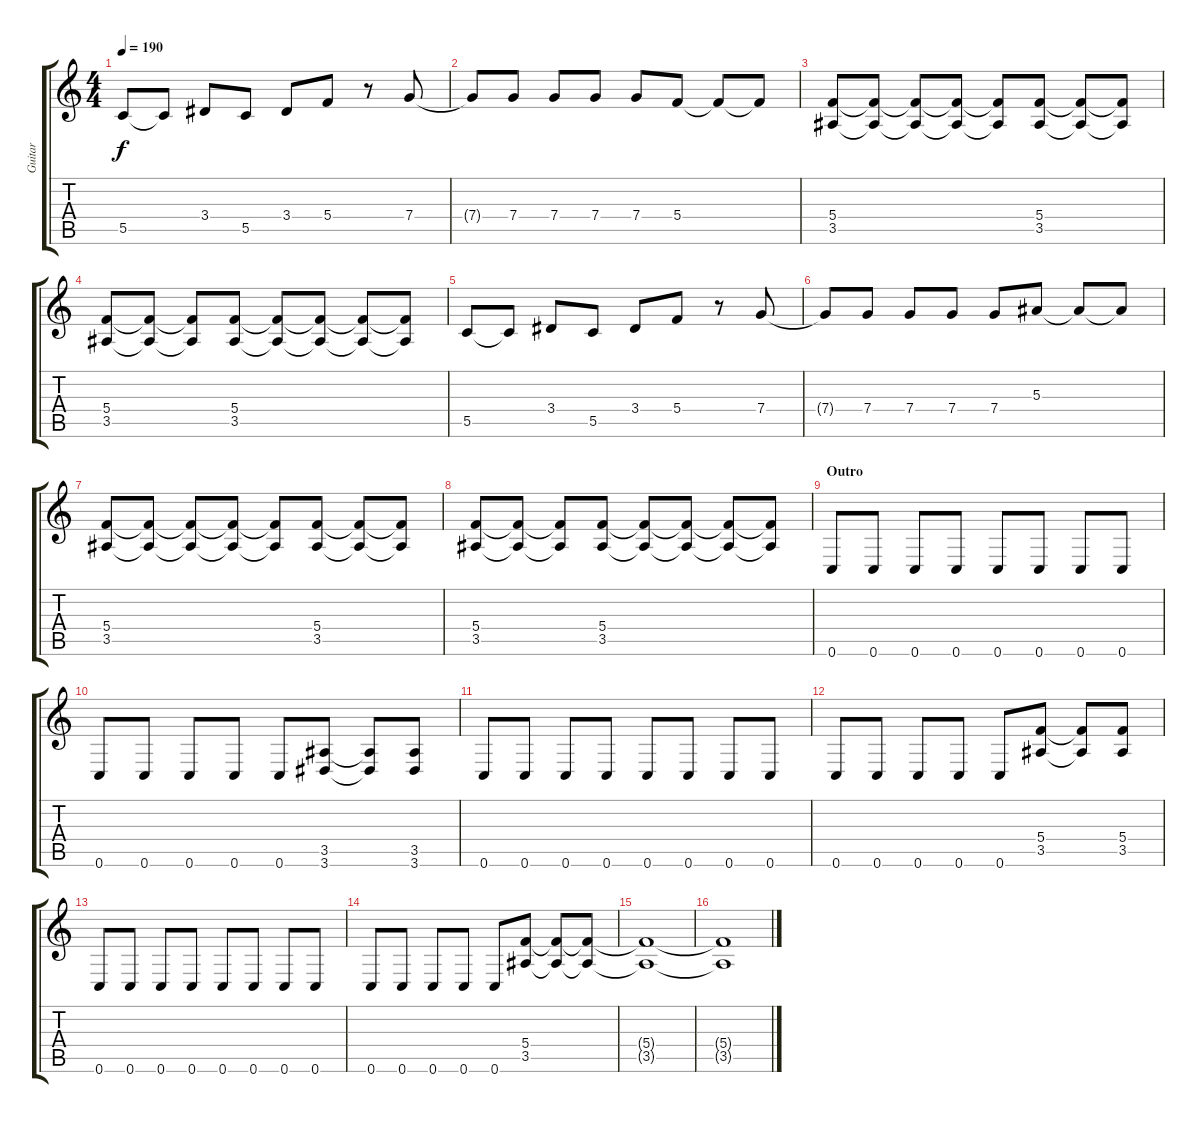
\track ("Guitar" "Guitar") {instrument overdrivenguitar}
\staff {score tabs}
\tuning (D4 A3 F3 C3 G2 C2) {hide}
\ts (4 4)
\tempo 190
\clef g2
\ks c
5.5.8{dy f} 5.5{t}.8 3.4.8 5.5.8 3.4.8 5.4.8 r.8 7.4.8 |
7.4{t}.8 7.4.8 7.4.8 7.4.8 7.4.8 5.4.8 5.4{t}.8 5.4{t}.8 |
(5.4 3.5).8 (5.4{t} 3.5{t}).8 (5.4{t} 3.5{t}).8 (5.4{t} 3.5{t}).8 (5.4{t} 3.5{t}).8 (5.4 3.5).8 (5.4{t} 3.5{t}).8 (5.4{t} 3.5{t}).8 |
(5.4 3.5).8 (5.4{t} 3.5{t}).8 (5.4{t} 3.5{t}).8 (5.4 3.5).8 (5.4{t} 3.5{t}).8 (5.4{t} 3.5{t}).8 (5.4{t} 3.5{t}).8 (5.4{t} 3.5{t}).8 |
5.5.8 5.5{t}.8 3.4.8 5.5.8 3.4.8 5.4.8 r.8 7.4.8 |
7.4{t}.8 7.4.8 7.4.8 7.4.8 7.4.8 5.3.8 5.3{t}.8 5.3{t}.8 |
(5.4 3.5).8 (5.4{t} 3.5{t}).8 (5.4{t} 3.5{t}).8 (5.4{t} 3.5{t}).8 (5.4{t} 3.5{t}).8 (5.4 3.5).8 (5.4{t} 3.5{t}).8 (5.4{t} 3.5{t}).8 |
(5.4 3.5).8 (5.4{t} 3.5{t}).8 (5.4{t} 3.5{t}).8 (5.4 3.5).8 (5.4{t} 3.5{t}).8 (5.4{t} 3.5{t}).8 (5.4{t} 3.5{t}).8 (5.4{t} 3.5{t}).8 |
\section ("" "Outro")
0.6.8 0.6.8 0.6.8 0.6.8 0.6.8 0.6.8 0.6.8 0.6.8 |
0.6.8 0.6.8 0.6.8 0.6.8 0.6.8 (3.5 3.6).8 (3.5{t} 3.6{t}).8 (3.5 3.6).8 |
0.6.8 0.6.8 0.6.8 0.6.8 0.6.8 0.6.8 0.6.8 0.6.8 |
0.6.8 0.6.8 0.6.8 0.6.8 0.6.8 (5.4 3.5).8 (5.4{t} 3.5{t}).8 (5.4 3.5).8 |
0.6.8 0.6.8 0.6.8 0.6.8 0.6.8 0.6.8 0.6.8 0.6.8 |
0.6.8 0.6.8 0.6.8 0.6.8 0.6.8 (5.4 3.5).8 (5.4{t} 3.5{t}).8 (5.4{t} 3.5{t}).8 |
(5.4{t} 3.5{t}).1 |
(5.4{t} 3.5{t}).1
